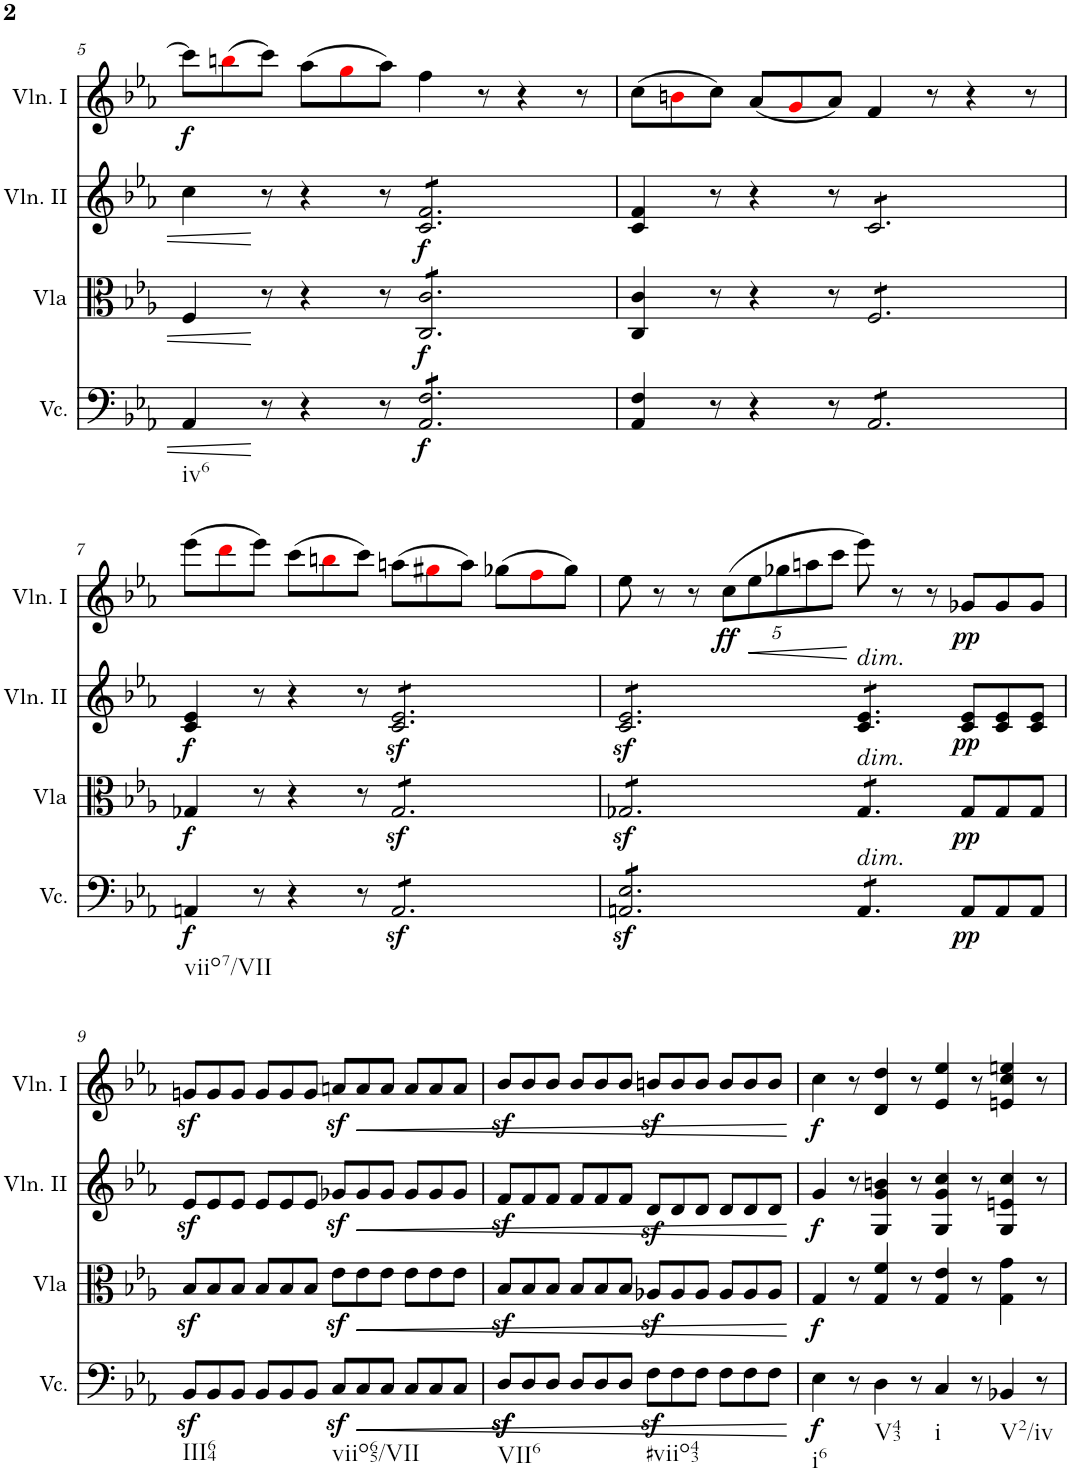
**kern	**dynam	**kern	**dynam	**kern	**dynam	**kern	**dynam
*part4	*part4	*part3	*part3	*part2	*part2	*part1	*part1
*staff4	*staff4	*staff3	*staff3	*staff2	*staff2	*staff1	*staff1
*I"Violoncello	*	*I"Viola	*	*I"Violino II	*	*I"Violino I	*
*I'Vc.	*	*I'Vla	*	*I'Vln. II	*	*I'Vln. I	*
!!LO:PB:g=z
*clefF4	*	*clefC3	*	*clefG2	*	*clefG2	*
*k[b-e-a-]	*	*k[b-e-a-]	*	*k[b-e-a-]	*	*k[b-e-a-]	*
*M12/8	*	*M12/8	*	*M12/8	*	*M12/8	*
=5	=5	=5	=5	=5	=5	=5	=5
!LO:TX:b:t=iv6	!	!	!	!	!	!	!
!	!	!	!	!	!	!	!LO:DY:b
4AA-/	.	4F/	.	4cc\	.	8ccc\L]	f
.	.	.	.	.	.	(>8bbni\	.
8r	.	8r	.	8r	.	8ccc\J)	.
4r	.	4r	.	4r	.	(>8aa-\L	.
.	.	.	.	.	.	8ggi\	.
8r	.	8r	.	8r	.	8aa-\J)	.
!	!LO:DY:b	!	!LO:DY:b	!	!LO:DY:b	!	!
*tremolo	*	*	*	*	*	*	*
*	*	*tremolo	*	*	*	*	*
*	*	*	*	*tremolo	*	*	*
8AA-/ 8F/L	f	8C/ 8c/L	f	8c/ 8f/L	f	4ff\	.
8AA-/ 8F/	.	8C/ 8c/	.	8c/ 8f/	.	.	.
8AA-/ 8F/	.	8C/ 8c/	.	8c/ 8f/	.	8r	.
8AA-/ 8F/	.	8C/ 8c/	.	8c/ 8f/	.	4r	.
8AA-/ 8F/	.	8C/ 8c/	.	8c/ 8f/	.	.	.
8AA-/ 8F/J	.	8C/ 8c/J	.	8c/ 8f/J	.	8r	.
*	*	*	*	*Xtremolo	*	*	*
*	*	*Xtremolo	*	*	*	*	*
*Xtremolo	*	*	*	*	*	*	*
=6	=6	=6	=6	=6	=6	=6	=6
4AA-/ 4F/	.	4C/ 4c/	.	4c/ 4f/	.	(>8cc\L	.
.	.	.	.	.	.	8bni\	.
8r	.	8r	.	8r	.	8cc\J)	.
4r	.	4r	.	4r	.	(<8a-/L	.
.	.	.	.	.	.	8gi/	.
8r	.	8r	.	8r	.	8a-/J)	.
*tremolo	*	*	*	*	*	*	*
*	*	*tremolo	*	*	*	*	*
*	*	*	*	*tremolo	*	*	*
8AA-/L	.	8F/L	.	8c/L	.	4f/	.
8AA-/	.	8F/	.	8c/	.	.	.
8AA-/	.	8F/	.	8c/	.	8r	.
8AA-/	.	8F/	.	8c/	.	4r	.
8AA-/	.	8F/	.	8c/	.	.	.
8AA-/J	.	8F/J	.	8c/J	.	8r	.
*	*	*	*	*Xtremolo	*	*	*
*	*	*Xtremolo	*	*	*	*	*
*Xtremolo	*	*	*	*	*	*	*
!!LO:LB:g=z
=7	=7	=7	=7	=7	=7	=7	=7
!LO:TX:b:t=viio7/VII	!	!	!	!	!	!	!
!	!LO:DY:b	!	!LO:DY:b	!	!LO:DY:b	!	!
4AAn/	f	4G-X/	f	4c/ 4e-/	f	(>8eee-\L	.
.	.	.	.	.	.	8dddi\	.
8r	.	8r	.	8r	.	8eee-\J)	.
4r	.	4r	.	4r	.	(>8ccc\L	.
.	.	.	.	.	.	8bbni\	.
8r	.	8r	.	8r	.	8ccc\J)	.
*tremolo	*	*	*	*	*	*	*
*	*	*tremolo	*	*	*	*	*
*	*	*	*	*tremolo	*	*	*
8AAz</L	.	8G-z</L	.	8c/z< 8e-/z<L	.	(>8aan\L	.
8AAz</	.	8G-z</	.	8c/z< 8e-/z<	.	8gg#Xi\	.
8AAz</	.	8G-z</	.	8c/z< 8e-/z<	.	8aa\J)	.
8AAz</	.	8G-z</	.	8c/z< 8e-/z<	.	(>8gg-X\L	.
8AAz</	.	8G-z</	.	8c/z< 8e-/z<	.	8ffi\	.
8AAz</J	.	8G-z</J	.	8c/z< 8e-/z<J	.	8gg-\J)	.
=8	=8	=8	=8	=8	=8	=8	=8
8AAn/z< 8E-/z<L	.	8G-Xz</L	.	8c/z< 8e-/z<L	.	8ee-\	.
8AAn/z< 8E-/z<	.	8G-Xz</	.	8c/z< 8e-/z<	.	8r	.
8AAn/z< 8E-/z<	.	8G-Xz</	.	8c/z< 8e-/z<	.	8r	.
*	*	*	*	*	*	*Xbrackettup	*
!	!	!	!	!	!	!	!LO:DY:b
8AAn/z< 8E-/z<	.	8G-Xz</	.	8c/z< 8e-/z<	.	(>40%3cc\L	ff
!	!	!	!	!	!	!	!LO:HP:b
.	.	.	.	.	.	40%3ee-\	<
8AAn/z< 8E-/z<	.	8G-Xz</	.	8c/z< 8e-/z<	.	.	.
.	.	.	.	.	.	40%3gg-X\	.
.	.	.	.	.	.	40%3aan\	.
8AAn/z< 8E-/z<J	.	8G-Xz</J	.	8c/z< 8e-/z<J	.	.	.
.	.	.	.	.	.	40%3ccc\J	.
!	!	!	!	!LO:TX:a:i:t=dim.	!	!	!
!	!	!LO:TX:a:i:t=dim.	!	!	!	!	!
!LO:TX:a:i:t=dim.	!	!	!	!	!	!	!
8AA/L	.	8G-/L	.	8c/ 8e-/L	.	8eee-\)	[
8AA/	.	8G-/	.	8c/ 8e-/	.	8r	.
8AA/J	.	8G-/J	.	8c/ 8e-/J	.	8r	.
*	*	*	*	*Xtremolo	*	*	*
*	*	*Xtremolo	*	*	*	*	*
*Xtremolo	*	*	*	*	*	*	*
!	!LO:DY:b	!	!LO:DY:b	!	!LO:DY:b	!	!LO:DY:b
8AA/L	pp	8G-/L	pp	8c/ 8e-/L	pp	8g-X/L	pp
8AA/	.	8G-/	.	8c/ 8e-/	.	8g-/	.
8AA/J	.	8G-/J	.	8c/ 8e-/J	.	8g-/J	.
!!LO:LB:g=z
=9	=9	=9	=9	=9	=9	=9	=9
!LO:TX:b:t=III64	!	!	!	!	!	!	!
8BB-z</L	.	8B-z</L	.	8e-z</L	.	8gnz</L	.
8BB-/	.	8B-/	.	8e-/	.	8g/	.
8BB-/J	.	8B-/J	.	8e-/J	.	8g/J	.
8BB-/L	.	8B-/L	.	8e-/L	.	8g/L	.
8BB-/	.	8B-/	.	8e-/	.	8g/	.
8BB-/J	.	8B-/J	.	8e-/J	.	8g/J	.
!LO:TX:b:t=viio65/VII	!	!	!	!	!	!	!
8Cz</L	.	8e-z<\L	.	8g-Xz</L	.	8anz</L	.
!	!LO:HP:b	!	!LO:HP:b	!	!LO:HP:b	!	!LO:HP:b
8C/	<	8e-\	<	8g-/	<	8a/	<
8C/J	.	8e-\J	.	8g-/J	.	8a/J	.
8C/L	.	8e-\L	.	8g-/L	.	8a/L	.
8C/	.	8e-\	.	8g-/	.	8a/	.
8C/J	.	8e-\J	.	8g-/J	.	8a/J	.
=10	=10	=10	=10	=10	=10	=10	=10
!LO:TX:b:t=VII6	!	!	!	!	!	!	!
8Dz</L	.	8B-z</L	.	8fz</L	.	8b-z</L	.
8D/	.	8B-/	.	8f/	.	8b-/	.
8D/J	.	8B-/J	.	8f/J	.	8b-/J	.
8D/L	.	8B-/L	.	8f/L	.	8b-/L	.
8D/	.	8B-/	.	8f/	.	8b-/	.
8D/J	.	8B-/J	.	8f/J	.	8b-/J	.
!LO:TX:b:t=#viio43	!	!	!	!	!	!	!
8Fz<\L	.	8A-Xz</L	.	8dz</L	.	8bnz</L	.
8F\	.	8A-/	.	8d/	.	8b/	.
8F\J	.	8A-/J	.	8d/J	.	8b/J	.
8F\L	.	8A-/L	.	8d/L	.	8b/L	.
8F\	.	8A-/	.	8d/	.	8b/	.
8F\J	.	8A-/J	.	8d/J	.	8b/J	.
.	[	.	[	.	[	.	[
=11	=11	=11	=11	=11	=11	=11	=11
!LO:TX:b:t=i6	!	!	!	!	!	!	!
!	!LO:DY:b	!	!LO:DY:b	!	!LO:DY:b	!	!LO:DY:b
4E-\	f	4G/	f	4g/	f	4cc\	f
8r	.	8r	.	8r	.	8r	.
!LO:TX:b:t=V43	!	!	!	!	!	!	!
4D\	.	4G/ 4f/	.	4G/ 4g/ 4bn/	.	4d/ 4dd/	.
8r	.	8r	.	8r	.	8r	.
!LO:TX:b:t=i	!	!	!	!	!	!	!
4C/	.	4G/ 4e-/	.	4G/ 4g/ 4cc/	.	4e-/ 4ee-/	.
8r	.	8r	.	8r	.	8r	.
!LO:TX:b:t=V2/iv	!	!	!	!	!	!	!
4BB-X/	.	4G\ 4g\	.	4G/ 4en/ 4cc/	.	4en/ 4cc/ 4een/	.
8r	.	8r	.	8r	.	8r	.
=	=	=	=	=	=	=	=
*-	*-	*-	*-	*-	*-	*-	*-
